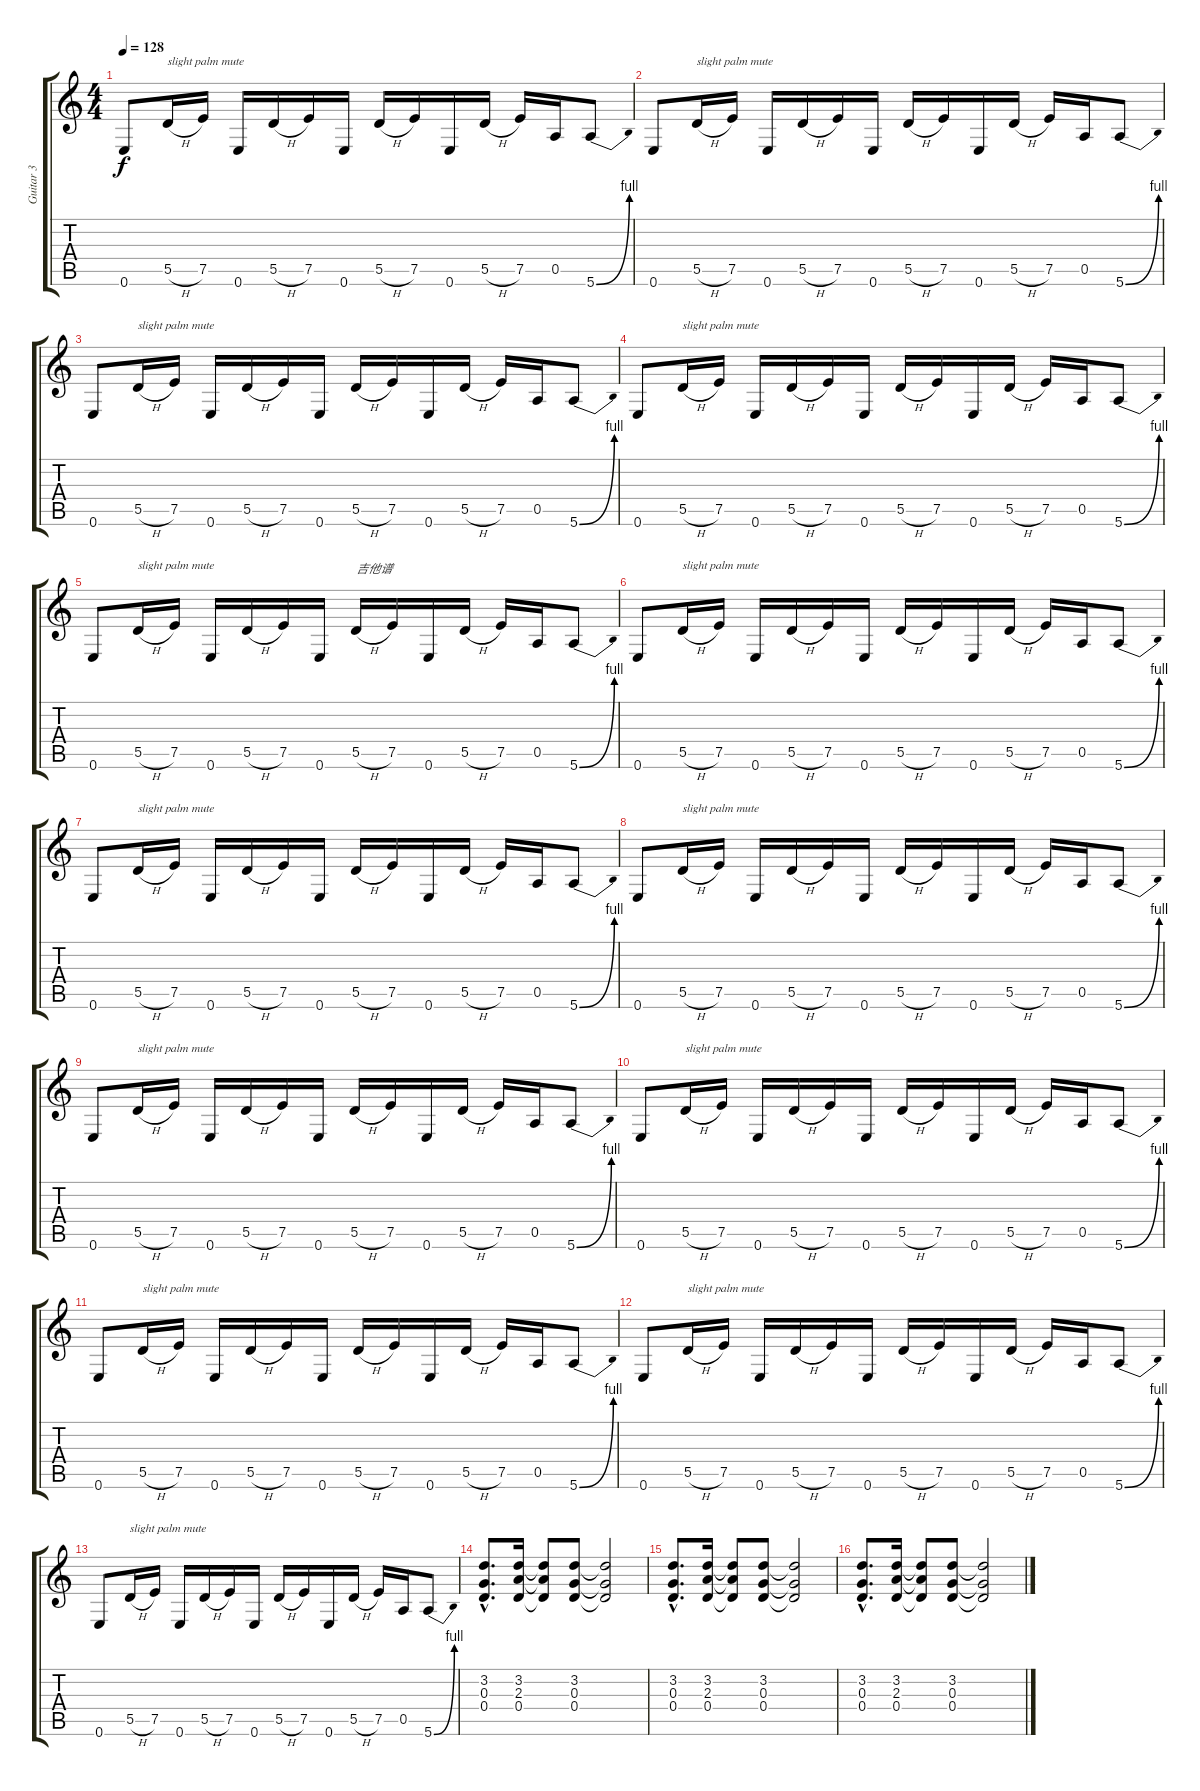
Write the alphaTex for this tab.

\track ("Guitar 3" "Guitar 3") {instrument overdrivenguitar}
\staff {score tabs}
\tuning (E4 B3 G3 D3 A2 E2) {hide}
\ts (4 4)
\tempo 128
\clef g2
\ks c
0.6.8{dy f} 5.5{h}.16{txt "slight palm mute"} 7.5.16 0.6.16 5.5{h}.16 7.5.16 0.6.16 5.5{h}.16 7.5.16 0.6.16 5.5{h}.16 7.5.16 0.5.16 5.6{be (bend 0 0 60 4)}.8 |
0.6.8 5.5{h}.16{txt "slight palm mute"} 7.5.16 0.6.16 5.5{h}.16 7.5.16 0.6.16 5.5{h}.16 7.5.16 0.6.16 5.5{h}.16 7.5.16 0.5.16 5.6{be (bend 0 0 60 4)}.8 |
0.6.8 5.5{h}.16{txt "slight palm mute"} 7.5.16 0.6.16 5.5{h}.16 7.5.16 0.6.16 5.5{h}.16 7.5.16 0.6.16 5.5{h}.16 7.5.16 0.5.16 5.6{be (bend 0 0 60 4)}.8 |
0.6.8 5.5{h}.16{txt "slight palm mute"} 7.5.16 0.6.16 5.5{h}.16 7.5.16 0.6.16 5.5{h}.16 7.5.16 0.6.16 5.5{h}.16 7.5.16 0.5.16 5.6{be (bend 0 0 60 4)}.8 |
0.6.8 5.5{h}.16{txt "slight palm mute"} 7.5.16 0.6.16 5.5{h}.16 7.5.16 0.6.16 5.5{h}.16{txt "吉他谱"} 7.5.16 0.6.16 5.5{h}.16 7.5.16 0.5.16 5.6{be (bend 0 0 60 4)}.8 |
0.6.8 5.5{h}.16{txt "slight palm mute"} 7.5.16 0.6.16 5.5{h}.16 7.5.16 0.6.16 5.5{h}.16 7.5.16 0.6.16 5.5{h}.16 7.5.16 0.5.16 5.6{be (bend 0 0 60 4)}.8 |
0.6.8 5.5{h}.16{txt "slight palm mute"} 7.5.16 0.6.16 5.5{h}.16 7.5.16 0.6.16 5.5{h}.16 7.5.16 0.6.16 5.5{h}.16 7.5.16 0.5.16 5.6{be (bend 0 0 60 4)}.8 |
0.6.8 5.5{h}.16{txt "slight palm mute"} 7.5.16 0.6.16 5.5{h}.16 7.5.16 0.6.16 5.5{h}.16 7.5.16 0.6.16 5.5{h}.16 7.5.16 0.5.16 5.6{be (bend 0 0 60 4)}.8 |
0.6.8 5.5{h}.16{txt "slight palm mute"} 7.5.16 0.6.16 5.5{h}.16 7.5.16 0.6.16 5.5{h}.16 7.5.16 0.6.16 5.5{h}.16 7.5.16 0.5.16 5.6{be (bend 0 0 60 4)}.8 |
0.6.8 5.5{h}.16{txt "slight palm mute"} 7.5.16 0.6.16 5.5{h}.16 7.5.16 0.6.16 5.5{h}.16 7.5.16 0.6.16 5.5{h}.16 7.5.16 0.5.16 5.6{be (bend 0 0 60 4)}.8 |
0.6.8 5.5{h}.16{txt "slight palm mute"} 7.5.16 0.6.16 5.5{h}.16 7.5.16 0.6.16 5.5{h}.16 7.5.16 0.6.16 5.5{h}.16 7.5.16 0.5.16 5.6{be (bend 0 0 60 4)}.8 |
0.6.8 5.5{h}.16{txt "slight palm mute"} 7.5.16 0.6.16 5.5{h}.16 7.5.16 0.6.16 5.5{h}.16 7.5.16 0.6.16 5.5{h}.16 7.5.16 0.5.16 5.6{be (bend 0 0 60 4)}.8 |
0.6.8 5.5{h}.16{txt "slight palm mute"} 7.5.16 0.6.16 5.5{h}.16 7.5.16 0.6.16 5.5{h}.16 7.5.16 0.6.16 5.5{h}.16 7.5.16 0.5.16 5.6{be (bend 0 0 60 4)}.8 |
(3.2{hac} 0.3{hac} 0.4{hac}).8{d} (3.2 2.3 0.4).16 (3.2{t} 2.3{t} 0.4{t}).8 (3.2 0.3 0.4).8 (3.2{t} 0.3{t} 0.4{t}).2 |
(3.2{hac} 0.3{hac} 0.4{hac}).8{d} (3.2 2.3 0.4).16 (3.2{t} 2.3{t} 0.4{t}).8 (3.2 0.3 0.4).8 (3.2{t} 0.3{t} 0.4{t}).2 |
(3.2{hac} 0.3{hac} 0.4{hac}).8{d} (3.2 2.3 0.4).16 (3.2{t} 2.3{t} 0.4{t}).8 (3.2 0.3 0.4).8 (3.2{t} 0.3{t} 0.4{t}).2
